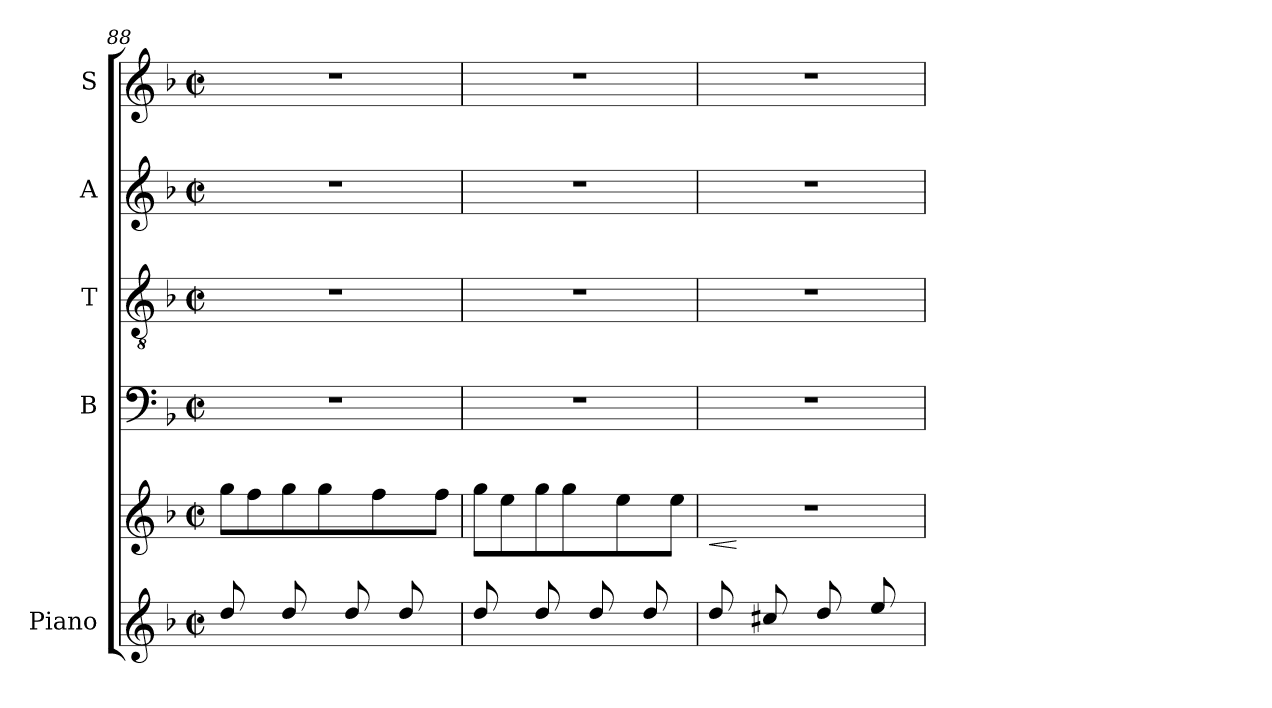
**kern	**kern	**dynam	**kern	**kern	**kern	**kern
*part5	*part5	*part5	*part4	*part3	*part2	*part1
*staff6	*staff5	*staff5/6	*staff4	*staff3	*staff2	*staff1
*I"Piano	*	*	*I"B	*I"T	*I"A	*I"S
*clefG2	*clefG2	*	*clefF4	*clefGv2	*clefG2	*clefG2
*k[b-]	*k[b-]	*	*k[b-]	*k[b-]	*k[b-]	*k[b-]
*F:	*F:	*	*F:	*F:	*F:	*F:
*M2/2	*M2/2	*	*M2/2	*M2/2	*M2/2	*M2/2
*met(c|)	*met(c|)	*	*met(c|)	*met(c|)	*met(c|)	*met(c|)
=88	=88	=88	=88	=88	=88	=88
*^	*^	*	*	*	*	*
*	*^	*	*^	*	*	*	*	*
2ryy	4ryy	8dd/	8gg\L	8ryy	4ryy	.	1r	1r	1r	1r
.	.	8ryy	8ff\J	8gg\	.	.	.	.	.	.
.	8dd/L	2.ryy	8gg\L	8ryy	16ryy	.	.	.	.	.
.	.	.	.	.	2ryy	.	.	.	.	.
.	8ryy	.	8gg\J	8ff\J	.	.	.	.	.	.
8dd/L	2ryy	.	8ryy	2ryy	.	.	.	.	.	.
8ryy	.	.	8ff/	.	.	.	.	.	.	.
8dd/	.	.	8ryy	.	.	.	.	.	.	.
.	.	.	.	.	8.ryy	.	.	.	.	.
8ryy	.	.	8ff/J	.	.	.	.	.	.	.
!!LO:PB:g=z
=89	=89	=89	=89	=89	=89	=89	=89	=89	=89	=89
2ryy	4ryy	8dd/	8gg\	8ryy	4.ryy	.	1r	1r	1r	1r
.	.	8ryy	8ee\	8gg\	.	.	.	.	.	.
.	8dd/L	2.ryy	8gg\L	8ryy	.	.	.	.	.	.
.	8ryy	.	8gg\J	8ee\J	2ryy	.	.	.	.	.
8dd/L	2ryy	.	8ryy	2ryy	.	.	.	.	.	.
8ryy	.	.	8ee/J	.	.	.	.	.	.	.
8dd/L	.	.	8ryy	.	.	.	.	.	.	.
8ryy	.	.	8ee/J	.	8ryy	.	.	.	.	.
*v	*v	*v	*	*	*	*	*	*	*	*
=90	=90	=90	=90	=90	=90	=90	=90	=90
!	!	!	!	!LO:HP:b	!	!	!	!
*	*	*v	*v	*	*	*	*	*
8dd/L	1r	8ryy	<	1r	1r	1r	1r
8ryy	.	8ff\J	[	.	.	.	.
8cc#X/L	.	8ryy	.	.	.	.	.
8ryy	.	8ff\J	.	.	.	.	.
8dd/L	.	8ryy	.	.	.	.	.
8ryy	.	8ff\J	.	.	.	.	.
8ee/L	.	8ryy	.	.	.	.	.
8ryy	.	8ff\J	.	.	.	.	.
*	*v	*v	*	*	*	*	*
=	=	=	=	=	=	=
*-	*-	*-	*-	*-	*-	*-
